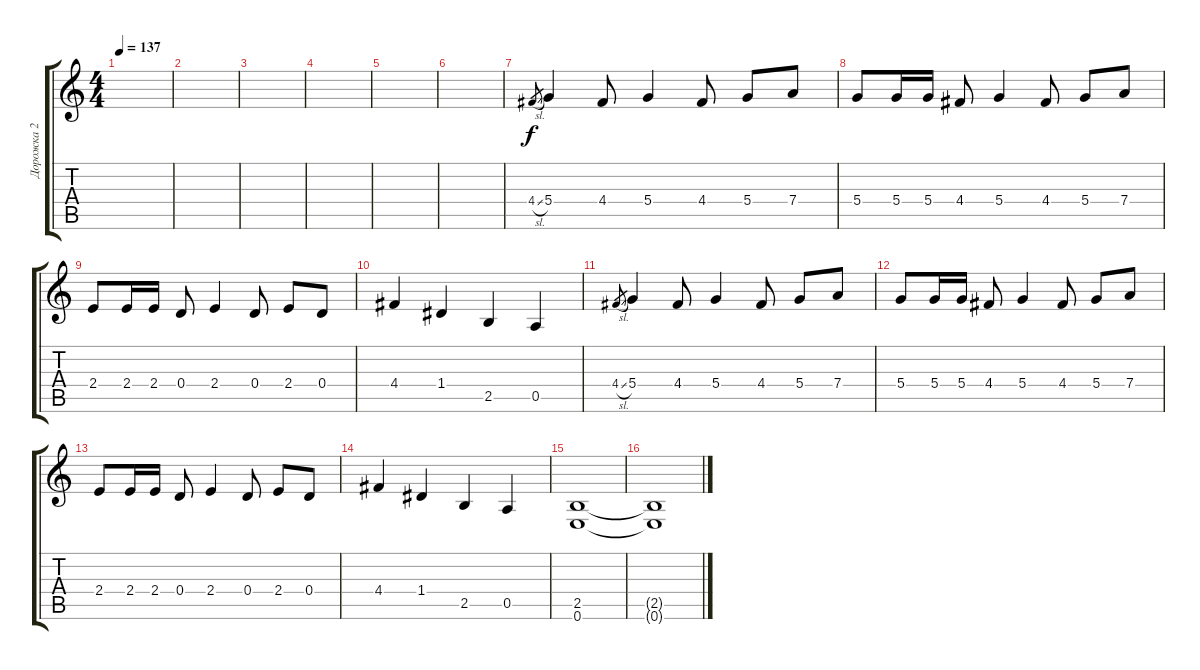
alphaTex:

\track ("Дорожка 2" "Дорожка 2") {instrument distortionguitar}
\staff {score tabs}
\tuning (E4 B3 G3 D3 A2 E2) {hide}
\ts (4 4)
\tempo 137
\clef g2
\ks c
|
|
|
|
|
|
4.4{sl}.8{gr} 5.4.4 4.4.8 5.4.4 4.4.8 5.4.8 7.4.8 |
5.4.8 5.4.16 5.4.16 4.4.8 5.4.4 4.4.8 5.4.8 7.4.8 |
2.4.8 2.4.16 2.4.16 0.4.8 2.4.4 0.4.8 2.4.8 0.4.8 |
4.4.4 1.4.4 2.5.4 0.5.4 |
4.4{sl}.8{gr} 5.4.4 4.4.8 5.4.4 4.4.8 5.4.8 7.4.8 |
5.4.8 5.4.16 5.4.16 4.4.8 5.4.4 4.4.8 5.4.8 7.4.8 |
2.4.8 2.4.16 2.4.16 0.4.8 2.4.4 0.4.8 2.4.8 0.4.8 |
4.4.4 1.4.4 2.5.4 0.5.4 |
(2.5 0.6).1 |
(2.5{t} 0.6{t}).1
